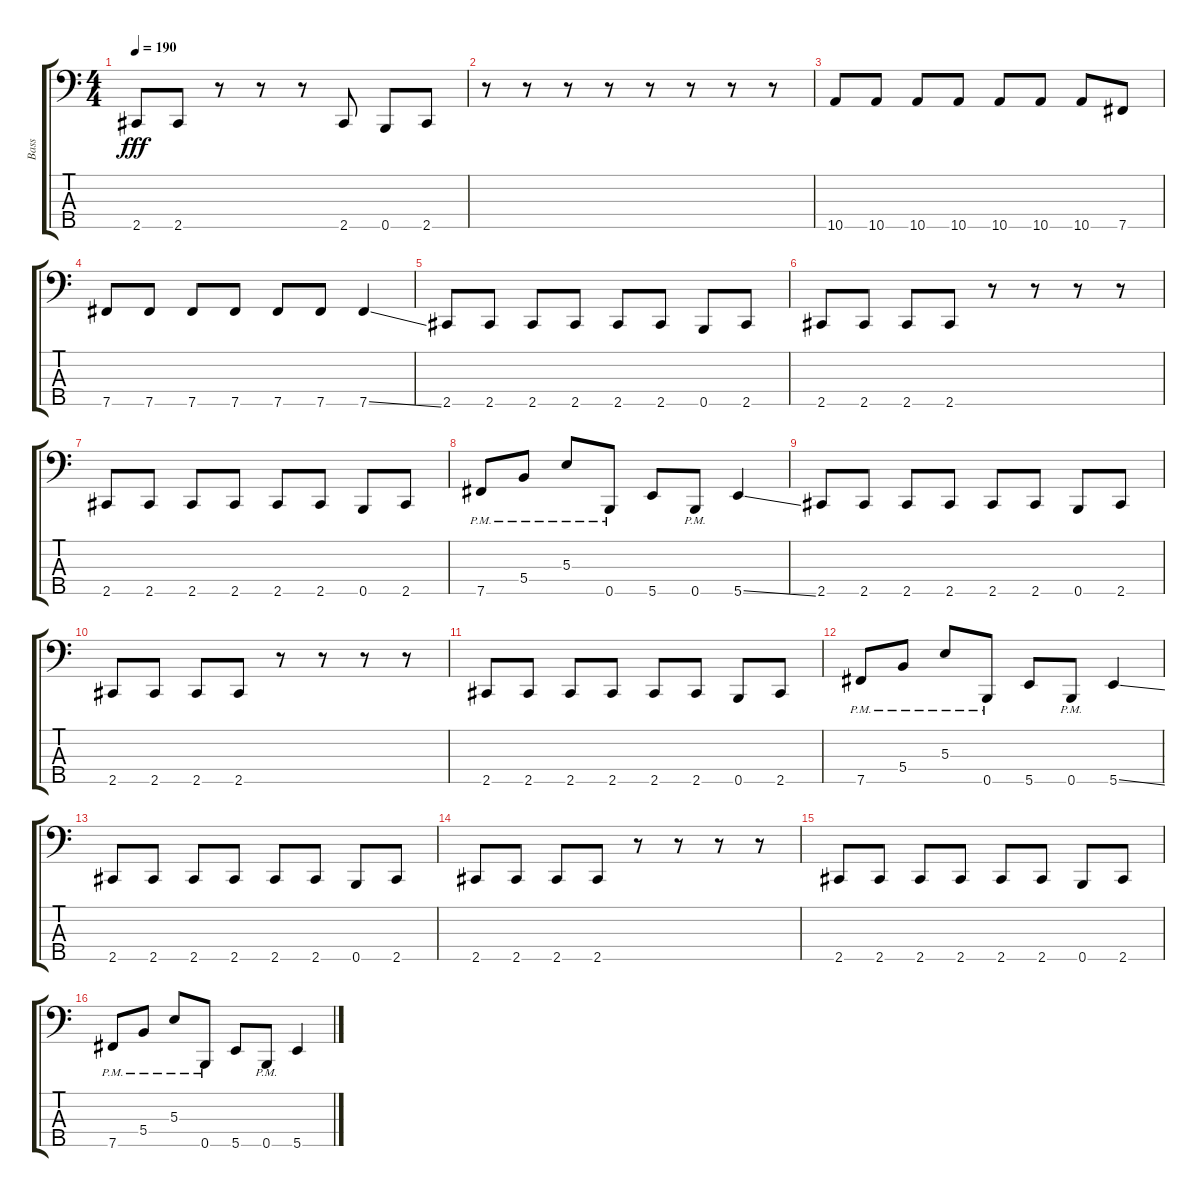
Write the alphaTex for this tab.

\track ("Bass" "Bass") {instrument electricbasspick}
\staff {score tabs}
\tuning (Ab2 E2 B1 Gb1 B0) {hide}
\ts (4 4)
\tempo 190
\clef f4
\ks c
2.5.8{dy fff} 2.5.8 r.8 r.8 r.8 2.5.8 0.5.8 2.5.8 |
r.8 r.8 r.8 r.8 r.8 r.8 r.8 r.8 |
10.5.8 10.5.8 10.5.8 10.5.8 10.5.8 10.5.8 10.5.8 7.5.8 |
7.5.8 7.5.8 7.5.8 7.5.8 7.5.8 7.5.8 7.5{ss}.4 |
2.5.8 2.5.8 2.5.8 2.5.8 2.5.8 2.5.8 0.5.8 2.5.8 |
2.5.8 2.5.8 2.5.8 2.5.8 r.8 r.8 r.8 r.8 |
2.5.8 2.5.8 2.5.8 2.5.8 2.5.8 2.5.8 0.5.8 2.5.8 |
7.5{pm}.8 5.4{pm}.8 5.3{pm}.8 0.5{pm}.8 5.5.8 0.5{pm}.8 5.5{ss}.4 |
2.5.8 2.5.8 2.5.8 2.5.8 2.5.8 2.5.8 0.5.8 2.5.8 |
2.5.8 2.5.8 2.5.8 2.5.8 r.8 r.8 r.8 r.8 |
2.5.8 2.5.8 2.5.8 2.5.8 2.5.8 2.5.8 0.5.8 2.5.8 |
7.5{pm}.8 5.4{pm}.8 5.3{pm}.8 0.5{pm}.8 5.5.8 0.5{pm}.8 5.5{ss}.4 |
2.5.8 2.5.8 2.5.8 2.5.8 2.5.8 2.5.8 0.5.8 2.5.8 |
2.5.8 2.5.8 2.5.8 2.5.8 r.8 r.8 r.8 r.8 |
2.5.8 2.5.8 2.5.8 2.5.8 2.5.8 2.5.8 0.5.8 2.5.8 |
7.5{pm}.8 5.4{pm}.8 5.3{pm}.8 0.5{pm}.8 5.5.8 0.5{pm}.8 5.5{ss}.4
